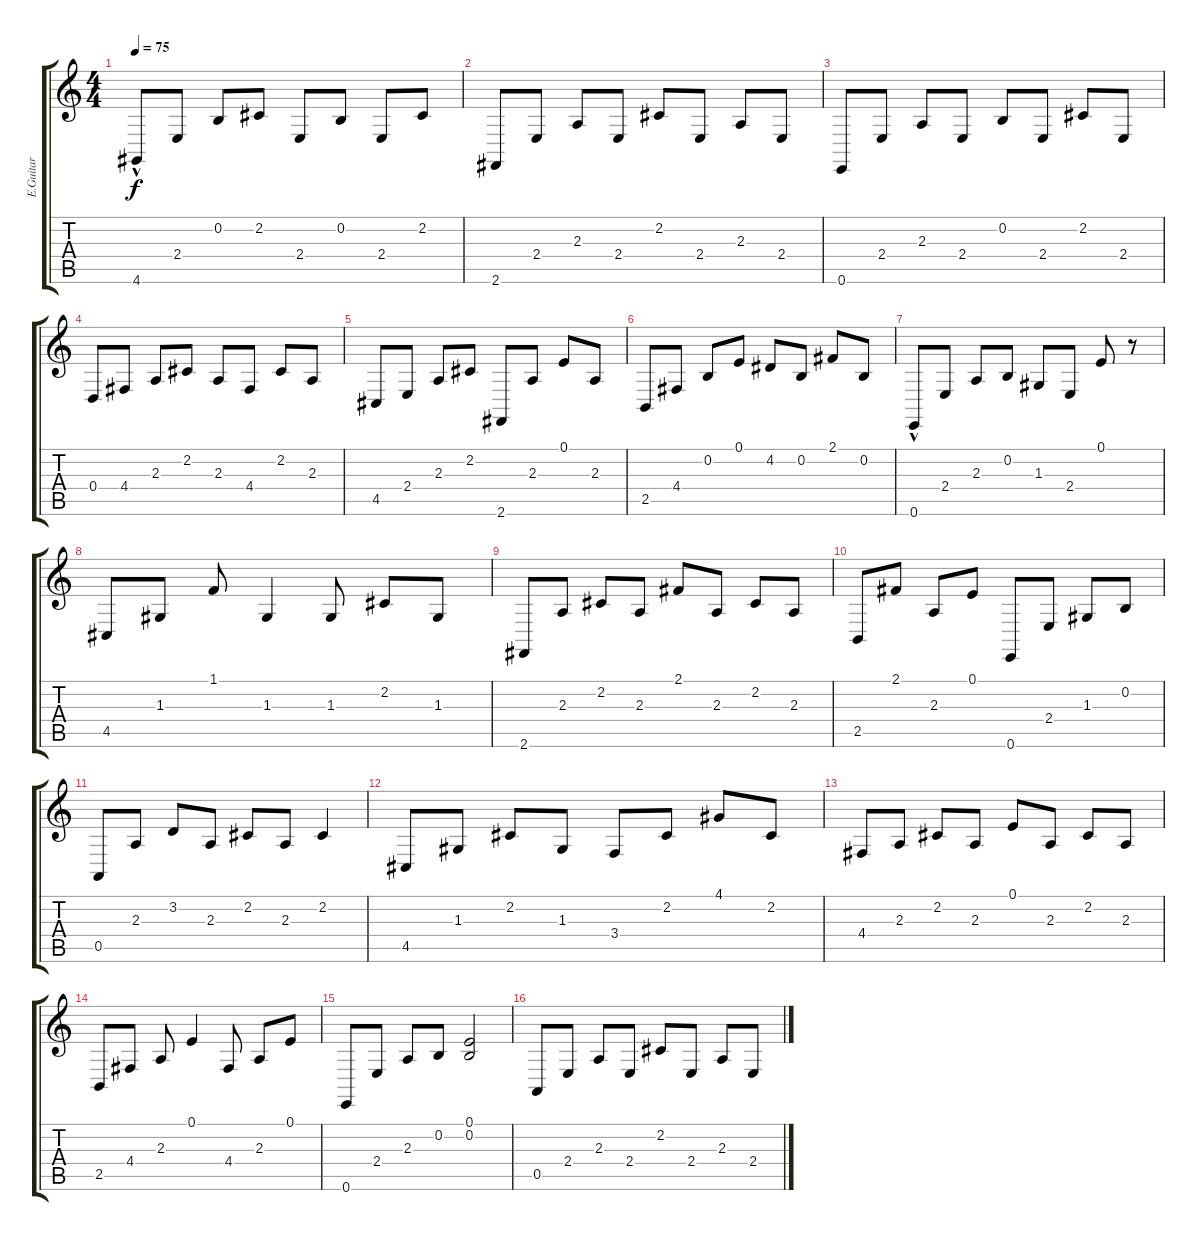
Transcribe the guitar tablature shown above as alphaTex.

\track ("E.Guitar" "E.Guitar") {instrument brightacousticpiano}
\staff {score tabs}
\tuning (E4 B3 G3 D3 A2 E2) {hide}
\ts (4 4)
\tempo 75
\clef g2
\ks c
4.6{hac}.8{dy f} 2.4.8 0.2.8 2.2.8 2.4.8 0.2.8 2.4.8 2.2.8 |
2.6.8 2.4.8 2.3.8 2.4.8 2.2.8 2.4.8 2.3.8 2.4.8 |
0.6.8 2.4.8 2.3.8 2.4.8 0.2.8 2.4.8 2.2.8 2.4.8 |
0.4.8 4.4.8 2.3.8 2.2.8 2.3.8 4.4.8 2.2.8 2.3.8 |
4.5.8 2.4.8 2.3.8 2.2.8 2.6.8 2.3.8 0.1.8 2.3.8 |
2.5.8 4.4.8 0.2.8 0.1.8 4.2.8 0.2.8 2.1.8 0.2.8 |
0.6{hac}.8 2.4.8 2.3.8 0.2.8 1.3.8 2.4.8 0.1.8 r.8 |
4.5.8 1.3.8 1.1.8 1.3.4 1.3.8 2.2.8 1.3.8 |
2.6.8 2.3.8 2.2.8 2.3.8 2.1.8 2.3.8 2.2.8 2.3.8 |
2.5.8 2.1.8 2.3.8 0.1.8 0.6.8 2.4.8 1.3.8 0.2.8 |
0.5.8 2.3.8 3.2.8 2.3.8 2.2.8 2.3.8 2.2.4 |
4.5.8 1.3.8 2.2.8 1.3.8 3.4.8 2.2.8 4.1.8 2.2.8 |
4.4.8 2.3.8 2.2.8 2.3.8 0.1.8 2.3.8 2.2.8 2.3.8 |
2.5.8 4.4.8 2.3.8 0.1.4 4.4.8 2.3.8 0.1.8 |
0.6.8 2.4.8 2.3.8 0.2.8 (0.1 0.2).2 |
0.5.8 2.4.8 2.3.8 2.4.8 2.2.8 2.4.8 2.3.8 2.4.8
